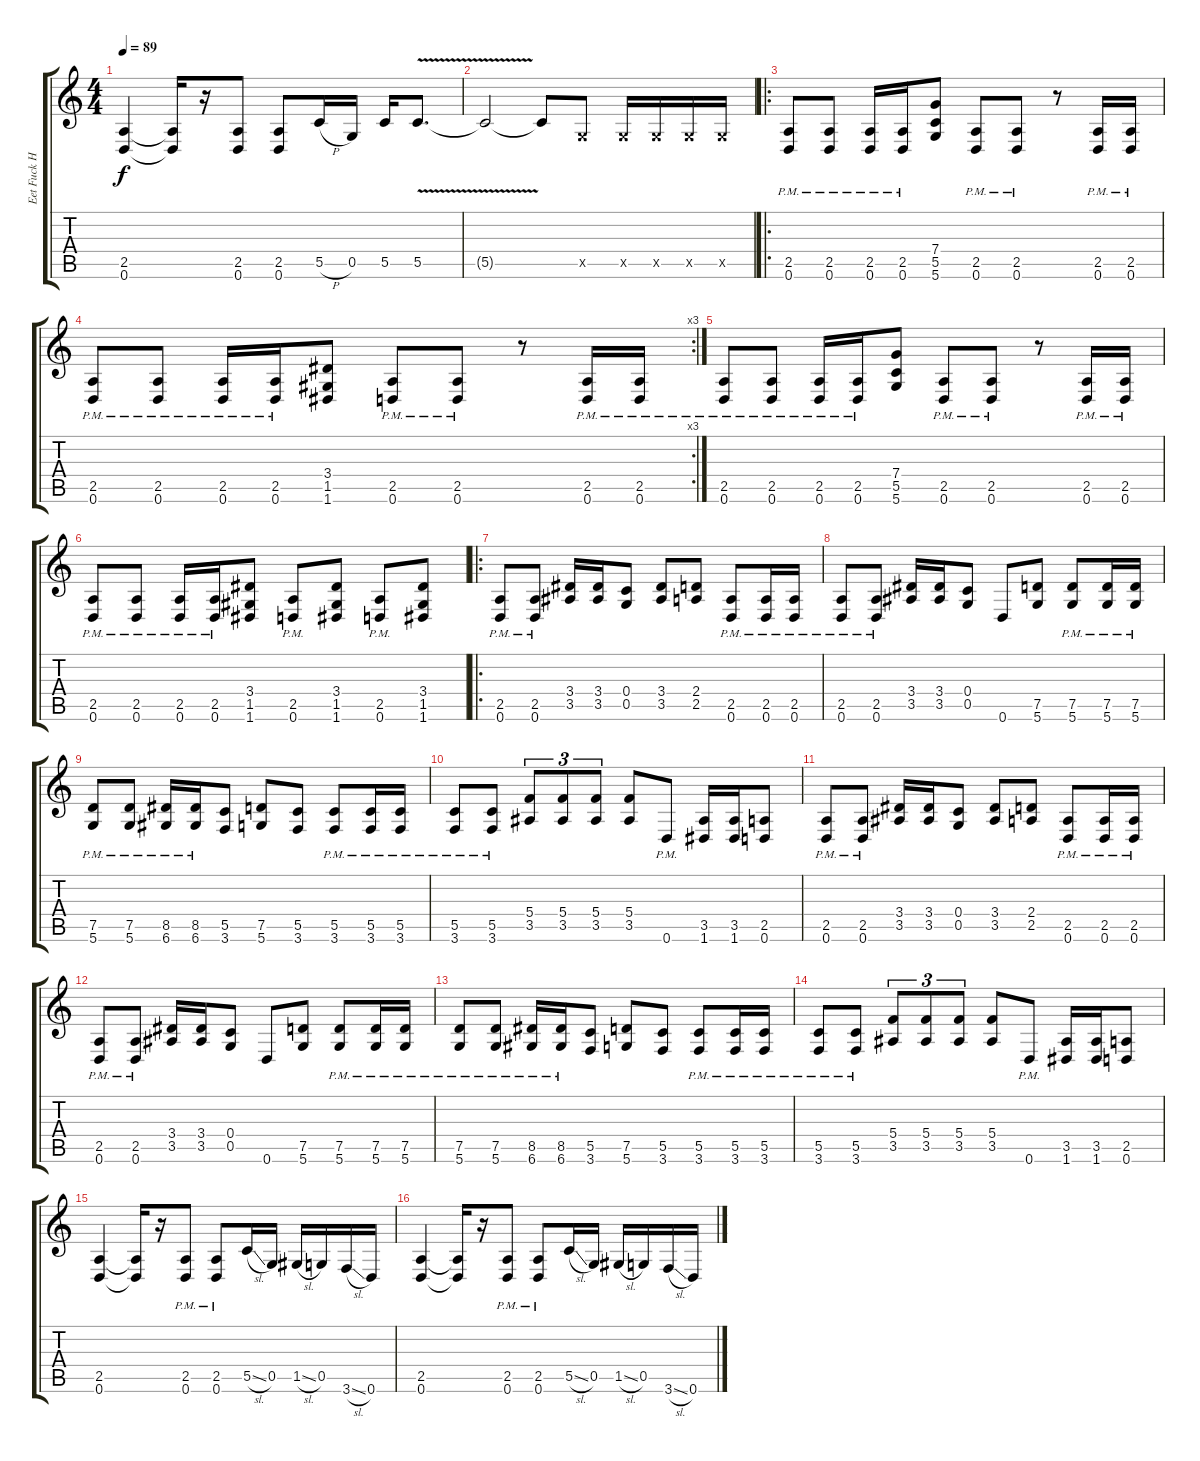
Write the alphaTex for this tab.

\track ("Eet Fuck Hetfield" "Eet Fuck H") {instrument distortionguitar}
\staff {score tabs}
\tuning (D4 A3 F3 C3 G2 D2) {hide}
\ts (4 4)
\tempo 89
\clef g2
\ks c
(2.5 0.6).4{dy f} (2.5{t} 0.6{t}).16 r.16 (2.5 0.6).8 (2.5 0.6).8 5.5{h}.16 0.5.16 5.5.16 5.5{v}.8{d} |
5.5{t}.2 5.5{t}.8 0.5{x}.8 0.5{x}.16 0.5{x}.16 0.5{x}.16 0.5{x}.16 |
\ro
(2.5{pm} 0.6{pm}).8 (2.5{pm} 0.6{pm}).8 (2.5{pm} 0.6{pm}).16 (2.5{pm} 0.6{pm}).16 (7.4 5.5 5.6).8 (2.5{pm} 0.6{pm}).8 (2.5{pm} 0.6{pm}).8 r.8 (2.5{pm} 0.6{pm}).16 (2.5{pm} 0.6{pm}).16 |
\rc 3
(2.5{pm} 0.6{pm}).8 (2.5{pm} 0.6{pm}).8 (2.5{pm} 0.6{pm}).16 (2.5{pm} 0.6{pm}).16 (3.4 1.5 1.6).8 (2.5{pm} 0.6{pm}).8 (2.5{pm} 0.6{pm}).8 r.8 (2.5{pm} 0.6{pm}).16 (2.5{pm} 0.6{pm}).16 |
(2.5{pm} 0.6{pm}).8 (2.5{pm} 0.6{pm}).8 (2.5{pm} 0.6{pm}).16 (2.5{pm} 0.6{pm}).16 (7.4 5.5 5.6).8 (2.5{pm} 0.6{pm}).8 (2.5{pm} 0.6{pm}).8 r.8 (2.5{pm} 0.6{pm}).16 (2.5{pm} 0.6{pm}).16 |
(2.5{pm} 0.6{pm}).8 (2.5{pm} 0.6{pm}).8 (2.5{pm} 0.6{pm}).16 (2.5{pm} 0.6{pm}).16 (3.4 1.5 1.6).8 (2.5{pm} 0.6{pm}).8 (3.4 1.5 1.6).8 (2.5{pm} 0.6{pm}).8 (3.4 1.5 1.6).8 |
\ro
(2.5{pm} 0.6{pm}).8 (2.5{pm} 0.6{pm}).8 (3.4 3.5).16 (3.4 3.5).16 (0.4 0.5).8 (3.4 3.5).8 (2.4 2.5).8 (2.5{pm} 0.6{pm}).8 (2.5{pm} 0.6{pm}).16 (2.5{pm} 0.6{pm}).16 |
(2.5{pm} 0.6{pm}).8 (2.5{pm} 0.6{pm}).8 (3.4 3.5).16 (3.4 3.5).16 (0.4 0.5).8 0.6.8 (7.5 5.6).8 (7.5{pm} 5.6{pm}).8 (7.5{pm} 5.6{pm}).16 (7.5{pm} 5.6{pm}).16 |
(7.5{pm} 5.6{pm}).8 (7.5{pm} 5.6{pm}).8 (8.5{pm} 6.6{pm}).16 (8.5{pm} 6.6{pm}).16 (5.5 3.6).8 (7.5 5.6).8 (5.5 3.6).8 (5.5{pm} 3.6{pm}).8 (5.5{pm} 3.6{pm}).16 (5.5{pm} 3.6{pm}).16 |
(5.5{pm} 3.6{pm}).8 (5.5{pm} 3.6{pm}).8 (5.4 3.5).8{tu (3 2)} (5.4 3.5).8{tu (3 2)} (5.4 3.5).8{tu (3 2)} (5.4 3.5).8 0.6{pm}.8 (3.5 1.6).16 (3.5 1.6).16 (2.5 0.6).8 |
(2.5{pm} 0.6{pm}).8 (2.5{pm} 0.6{pm}).8 (3.4 3.5).16 (3.4 3.5).16 (0.4 0.5).8 (3.4 3.5).8 (2.4 2.5).8 (2.5{pm} 0.6{pm}).8 (2.5{pm} 0.6{pm}).16 (2.5{pm} 0.6{pm}).16 |
(2.5{pm} 0.6{pm}).8 (2.5{pm} 0.6{pm}).8 (3.4 3.5).16 (3.4 3.5).16 (0.4 0.5).8 0.6.8 (7.5 5.6).8 (7.5{pm} 5.6{pm}).8 (7.5{pm} 5.6{pm}).16 (7.5{pm} 5.6{pm}).16 |
(7.5{pm} 5.6{pm}).8 (7.5{pm} 5.6{pm}).8 (8.5{pm} 6.6{pm}).16 (8.5{pm} 6.6{pm}).16 (5.5 3.6).8 (7.5 5.6).8 (5.5 3.6).8 (5.5{pm} 3.6{pm}).8 (5.5{pm} 3.6{pm}).16 (5.5{pm} 3.6{pm}).16 |
(5.5{pm} 3.6{pm}).8 (5.5{pm} 3.6{pm}).8 (5.4 3.5).8{tu (3 2)} (5.4 3.5).8{tu (3 2)} (5.4 3.5).8{tu (3 2)} (5.4 3.5).8 0.6{pm}.8 (3.5 1.6).16 (3.5 1.6).16 (2.5 0.6).8 |
(2.5 0.6).4 (2.5{t} 0.6{t}).16 r.16 (2.5{pm} 0.6{pm}).8 (2.5{pm} 0.6{pm}).8 5.5{sl}.16 0.5.16 1.5{sl}.16 0.5.16 3.6{sl}.16 0.6.16 |
(2.5 0.6).4 (2.5{t} 0.6{t}).16 r.16 (2.5{pm} 0.6{pm}).8 (2.5{pm} 0.6{pm}).8 5.5{sl}.16 0.5.16 1.5{sl}.16 0.5.16 3.6{sl}.16 0.6.16
